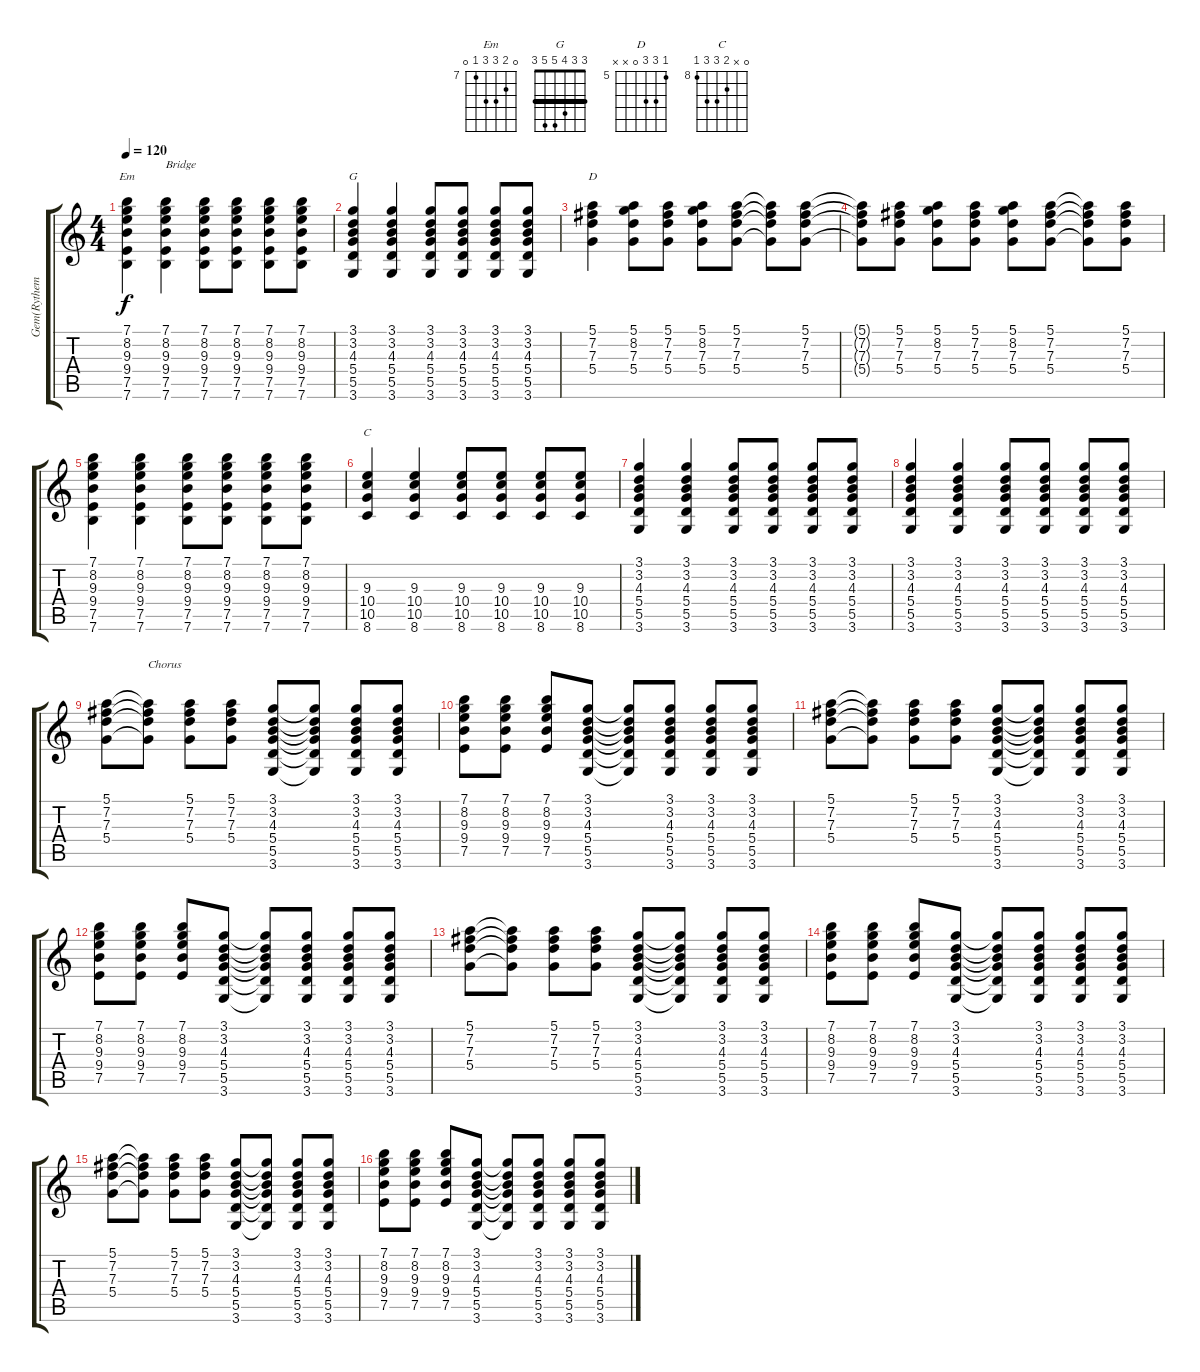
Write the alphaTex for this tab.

\track ("Gem(Rythem Guitar)" "Gem(Rythem") {instrument distortionguitar}
\staff {score tabs}
\tuning (E4 B3 G3 D3 A2 E2) {hide}
\chord ("Em" 0 8 9 9 7 0) {firstfret 7}
\chord ("G" 3 3 4 5 5 3) {barre 3}
\chord ("D" 5 7 7 0 x x) {firstfret 5}
\chord ("C" 0 x 9 10 10 8) {firstfret 8}
\ts (4 4)
\tempo 120
\clef g2
\ks c
(7.1 8.2 9.3 9.4 7.5 7.6).4{ch "Em" dy f} (7.1 8.2 9.3 9.4 7.5 7.6).4{txt "Bridge"} (7.1 8.2 9.3 9.4 7.5 7.6).8 (7.1 8.2 9.3 9.4 7.5 7.6).8 (7.1 8.2 9.3 9.4 7.5 7.6).8 (7.1 8.2 9.3 9.4 7.5 7.6).8 |
(3.1 3.2 4.3 5.4 5.5 3.6).4{ch "G"} (3.1 3.2 4.3 5.4 5.5 3.6).4 (3.1 3.2 4.3 5.4 5.5 3.6).8 (3.1 3.2 4.3 5.4 5.5 3.6).8 (3.1 3.2 4.3 5.4 5.5 3.6).8 (3.1 3.2 4.3 5.4 5.5 3.6).8 |
(5.1 7.2 7.3 5.4).4{ch "D"} (5.1 8.2 7.3 5.4).8 (5.1 7.2 7.3 5.4).8 (5.1 8.2 7.3 5.4).8 (5.1 7.2 7.3 5.4).8 (5.1{t} 7.2{t} 7.3{t} 5.4{t}).8 (5.1 7.2 7.3 5.4).8 |
(5.1{t} 7.2{t} 7.3{t} 5.4{t}).8 (5.1 7.2 7.3 5.4).8 (5.1 8.2 7.3 5.4).8 (5.1 7.2 7.3 5.4).8 (5.1 8.2 7.3 5.4).8 (5.1 7.2 7.3 5.4).8 (5.1{t} 7.2{t} 7.3{t} 5.4{t}).8 (5.1 7.2 7.3 5.4).8 |
(7.1 8.2 9.3 9.4 7.5 7.6).4 (7.1 8.2 9.3 9.4 7.5 7.6).4 (7.1 8.2 9.3 9.4 7.5 7.6).8 (7.1 8.2 9.3 9.4 7.5 7.6).8 (7.1 8.2 9.3 9.4 7.5 7.6).8 (7.1 8.2 9.3 9.4 7.5 7.6).8 |
(9.3 10.4 10.5 8.6).4{ch "C"} (9.3 10.4 10.5 8.6).4 (9.3 10.4 10.5 8.6).8 (9.3 10.4 10.5 8.6).8 (9.3 10.4 10.5 8.6).8 (9.3 10.4 10.5 8.6).8 |
(3.1 3.2 4.3 5.4 5.5 3.6).4 (3.1 3.2 4.3 5.4 5.5 3.6).4 (3.1 3.2 4.3 5.4 5.5 3.6).8 (3.1 3.2 4.3 5.4 5.5 3.6).8 (3.1 3.2 4.3 5.4 5.5 3.6).8 (3.1 3.2 4.3 5.4 5.5 3.6).8 |
(3.1 3.2 4.3 5.4 5.5 3.6).4 (3.1 3.2 4.3 5.4 5.5 3.6).4 (3.1 3.2 4.3 5.4 5.5 3.6).8 (3.1 3.2 4.3 5.4 5.5 3.6).8 (3.1 3.2 4.3 5.4 5.5 3.6).8 (3.1 3.2 4.3 5.4 5.5 3.6).8 |
(5.1 7.2 7.3 5.4).8 (5.1{t} 7.2{t} 7.3{t} 5.4{t}).8{txt "Chorus"} (5.1 7.2 7.3 5.4).8 (5.1 7.2 7.3 5.4).8 (3.1 3.2 4.3 5.4 5.5 3.6).8 (3.1{t} 3.2{t} 4.3{t} 5.4{t} 5.5{t} 3.6{t}).8 (3.1 3.2 4.3 5.4 5.5 3.6).8 (3.1 3.2 4.3 5.4 5.5 3.6).8 |
(7.1 8.2 9.3 9.4 7.5).8 (7.1 8.2 9.3 9.4 7.5).8 (7.1 8.2 9.3 9.4 7.5).8 (3.1 3.2 4.3 5.4 5.5 3.6).8 (3.1{t} 3.2{t} 4.3{t} 5.4{t} 5.5{t} 3.6{t}).8 (3.1 3.2 4.3 5.4 5.5 3.6).8 (3.1 3.2 4.3 5.4 5.5 3.6).8 (3.1 3.2 4.3 5.4 5.5 3.6).8 |
(5.1 7.2 7.3 5.4).8 (5.1{t} 7.2{t} 7.3{t} 5.4{t}).8 (5.1 7.2 7.3 5.4).8 (5.1 7.2 7.3 5.4).8 (3.1 3.2 4.3 5.4 5.5 3.6).8 (3.1{t} 3.2{t} 4.3{t} 5.4{t} 5.5{t} 3.6{t}).8 (3.1 3.2 4.3 5.4 5.5 3.6).8 (3.1 3.2 4.3 5.4 5.5 3.6).8 |
(7.1 8.2 9.3 9.4 7.5).8 (7.1 8.2 9.3 9.4 7.5).8 (7.1 8.2 9.3 9.4 7.5).8 (3.1 3.2 4.3 5.4 5.5 3.6).8 (3.1{t} 3.2{t} 4.3{t} 5.4{t} 5.5{t} 3.6{t}).8 (3.1 3.2 4.3 5.4 5.5 3.6).8 (3.1 3.2 4.3 5.4 5.5 3.6).8 (3.1 3.2 4.3 5.4 5.5 3.6).8 |
(5.1 7.2 7.3 5.4).8 (5.1{t} 7.2{t} 7.3{t} 5.4{t}).8 (5.1 7.2 7.3 5.4).8 (5.1 7.2 7.3 5.4).8 (3.1 3.2 4.3 5.4 5.5 3.6).8 (3.1{t} 3.2{t} 4.3{t} 5.4{t} 5.5{t} 3.6{t}).8 (3.1 3.2 4.3 5.4 5.5 3.6).8 (3.1 3.2 4.3 5.4 5.5 3.6).8 |
(7.1 8.2 9.3 9.4 7.5).8 (7.1 8.2 9.3 9.4 7.5).8 (7.1 8.2 9.3 9.4 7.5).8 (3.1 3.2 4.3 5.4 5.5 3.6).8 (3.1{t} 3.2{t} 4.3{t} 5.4{t} 5.5{t} 3.6{t}).8 (3.1 3.2 4.3 5.4 5.5 3.6).8 (3.1 3.2 4.3 5.4 5.5 3.6).8 (3.1 3.2 4.3 5.4 5.5 3.6).8 |
(5.1 7.2 7.3 5.4).8 (5.1{t} 7.2{t} 7.3{t} 5.4{t}).8 (5.1 7.2 7.3 5.4).8 (5.1 7.2 7.3 5.4).8 (3.1 3.2 4.3 5.4 5.5 3.6).8 (3.1{t} 3.2{t} 4.3{t} 5.4{t} 5.5{t} 3.6{t}).8 (3.1 3.2 4.3 5.4 5.5 3.6).8 (3.1 3.2 4.3 5.4 5.5 3.6).8 |
(7.1 8.2 9.3 9.4 7.5).8 (7.1 8.2 9.3 9.4 7.5).8 (7.1 8.2 9.3 9.4 7.5).8 (3.1 3.2 4.3 5.4 5.5 3.6).8 (3.1{t} 3.2{t} 4.3{t} 5.4{t} 5.5{t} 3.6{t}).8 (3.1 3.2 4.3 5.4 5.5 3.6).8 (3.1 3.2 4.3 5.4 5.5 3.6).8 (3.1 3.2 4.3 5.4 5.5 3.6).8
